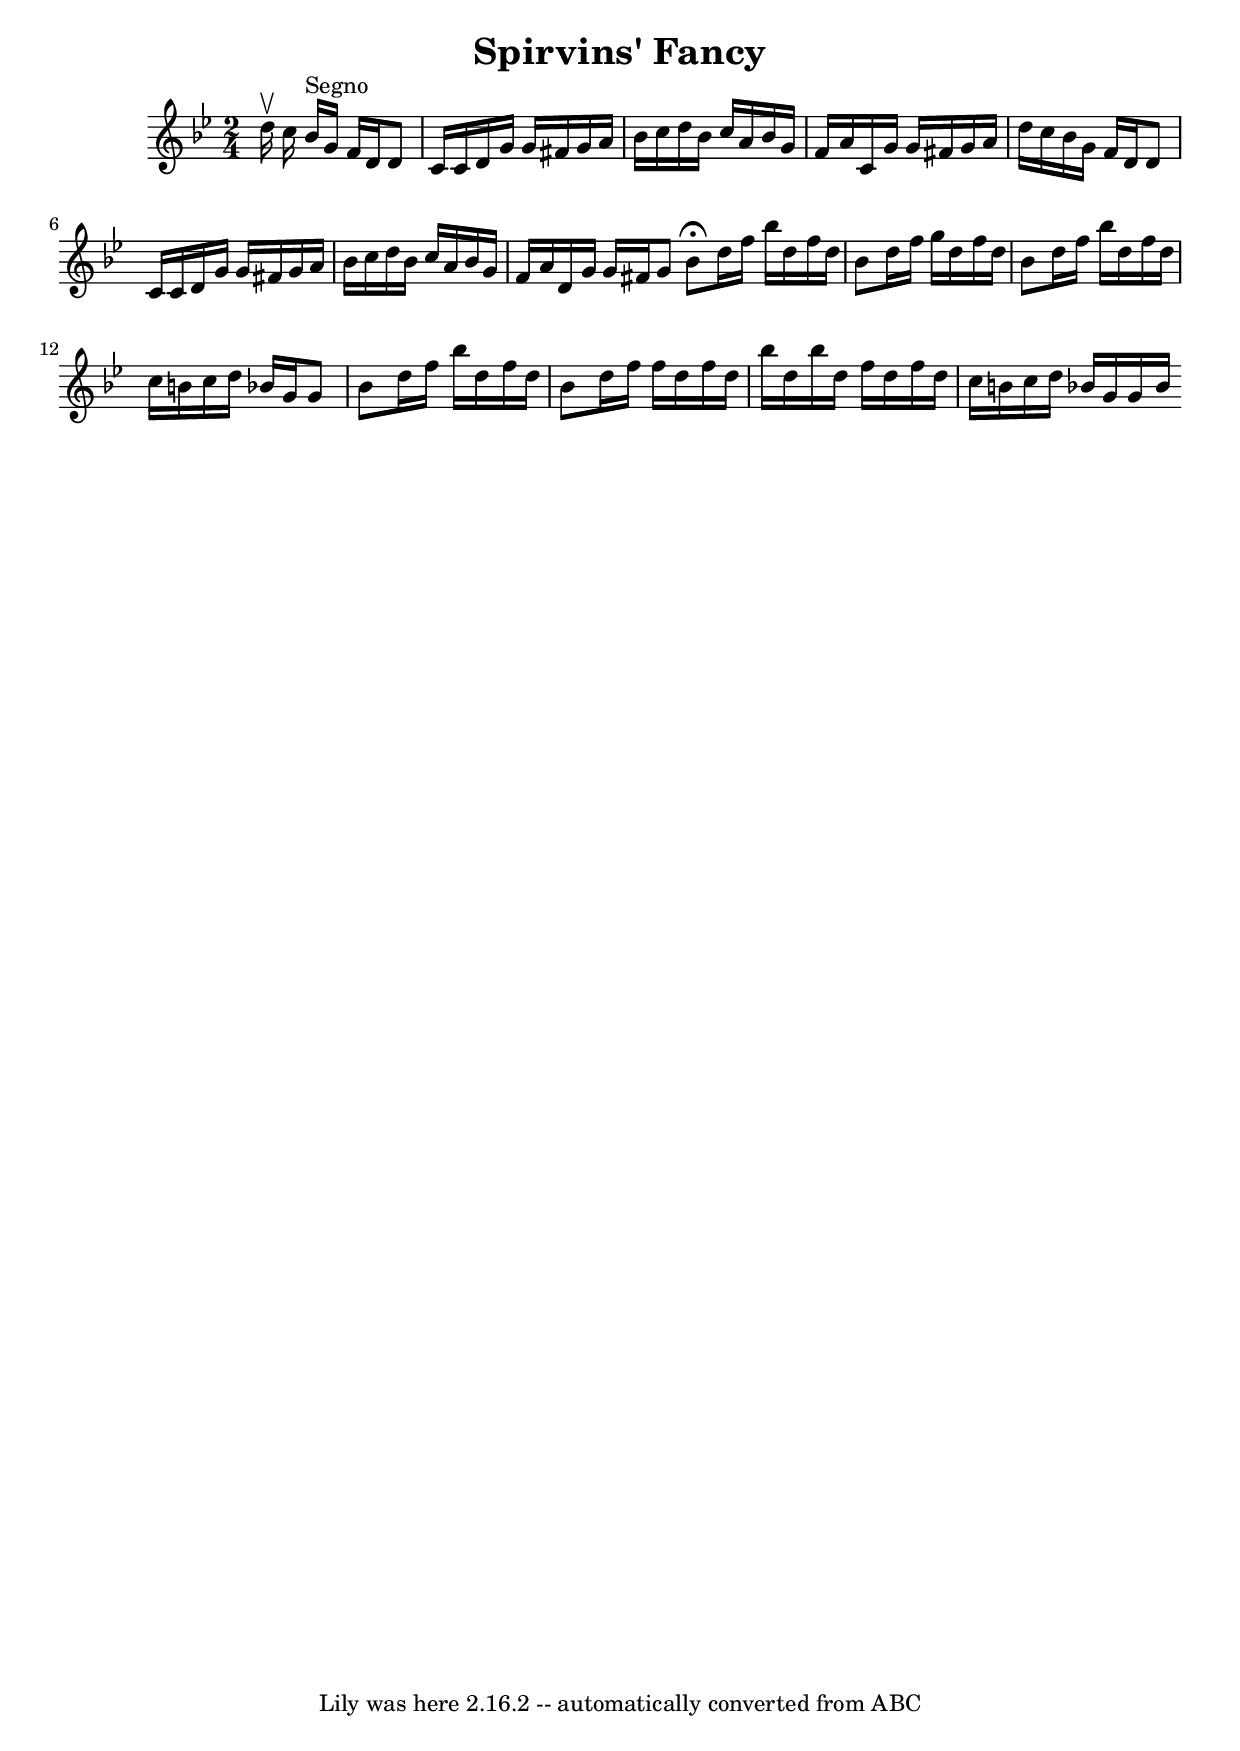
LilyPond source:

\version "2.16.2"
\include "Mammoth.ily"
\header {
  %% book = "Ryan's Mammoth Collection"
  crossRefNumber = "1"
  footnotes = ""
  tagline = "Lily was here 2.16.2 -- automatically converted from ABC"
  title = "Spirvins' Fancy"

}
voicedefault =  {


  \time 2/4 
  \key g \minor   d''16^\upbow c''16    \bar " |." bes'16^"Segno"     g'16 f'16 d'16 d'8 c'16 c'16   |
  d'16 g'16 g'16      fis'16 g'16 a'16 bes'16 c''16   |
  d''16 bes'16 c''16    a'16 bes'16 g'16 f'16 a'16   |
  c'16 g'16 g'16       fis'16 g'16 a'16 d''16 c''16   |
  bes'16 g'16 f'16      d'16 d'8 c'16 c'16   |
  d'16 g'16 g'16 fis'16 g'16    a'16 bes'16 c''16   |
  d''16 bes'16 c''16 a'16       bes'16 g'16 f'16 a'16   |
  d'16 g'16 g'16 fis'16       g'8    \bar " |." bes'8^\fermata d''16 f''16 bes''16 d''16       f''16 d''16   |
  bes'8 d''16 f''16 g''16 d''16 f''16      d''16   |
  bes'8 d''16 f''16 bes''16 d''16 f''16       d''16   |
  c''16 b'16 c''16 d''16 bes'!16 g'16 g'8   |
  bes'8 d''16 f''16 bes''16 d''16 f''16 d''16   |
  bes'8 d''16 f''16 f''16 d''16 f''16 d''16   |
  bes''16 d''16 bes''16 d''16 f''16 d''16 f''16       d''16   |
  c''16 b'16 c''16 d''16 bes'!16 g'16 g'16       bes'16    \bar " |."   

}

\score{
  <<

    \context Staff="default"
    {
      \voicedefault 
      
    }

  >>
  \layout {
    
  }
  \midi {
  }

}
